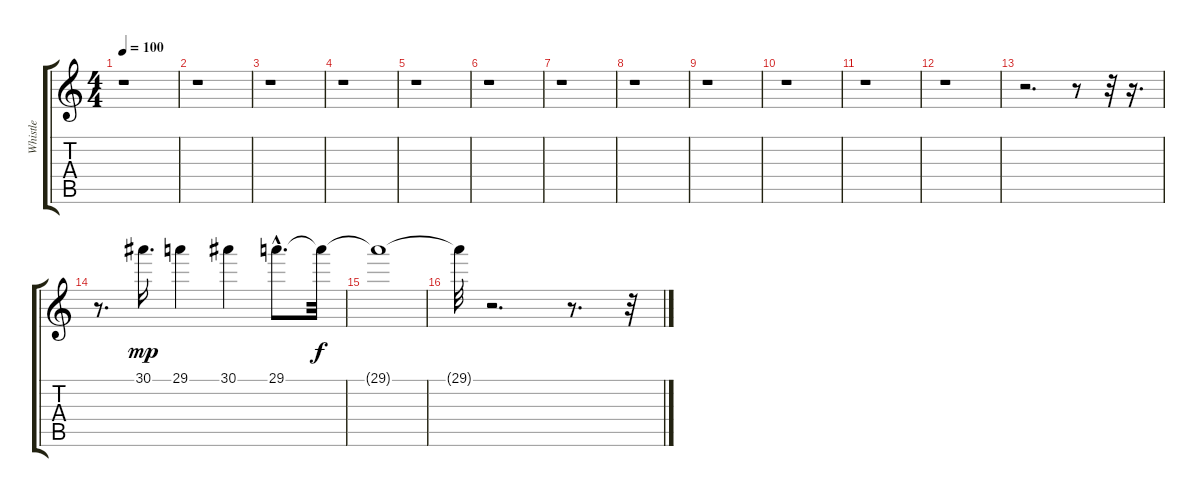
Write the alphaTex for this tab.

\track ("Whistle" "Whistle") {instrument whistle}
\staff {score tabs}
\tuning (E4 B3 G3 D3 A2 E2) {hide}
\ts (4 4)
\tempo 100
\clef g2
\ks c
r.1{dy mp} |
r.1 |
r.1 |
r.1 |
r.1 |
r.1 |
r.1 |
r.1 |
r.1 |
r.1 |
r.1 |
r.1 |
r.2{d} r.8 r.32 r.16{d} |
r.8{d} 30.1.16{d} 29.1.4 30.1.4 29.1{hac}.8{d} 29.1{t}.32{dy f} |
29.1{t}.1 |
29.1{t}.32 r.2{d} r.8{d} r.32
